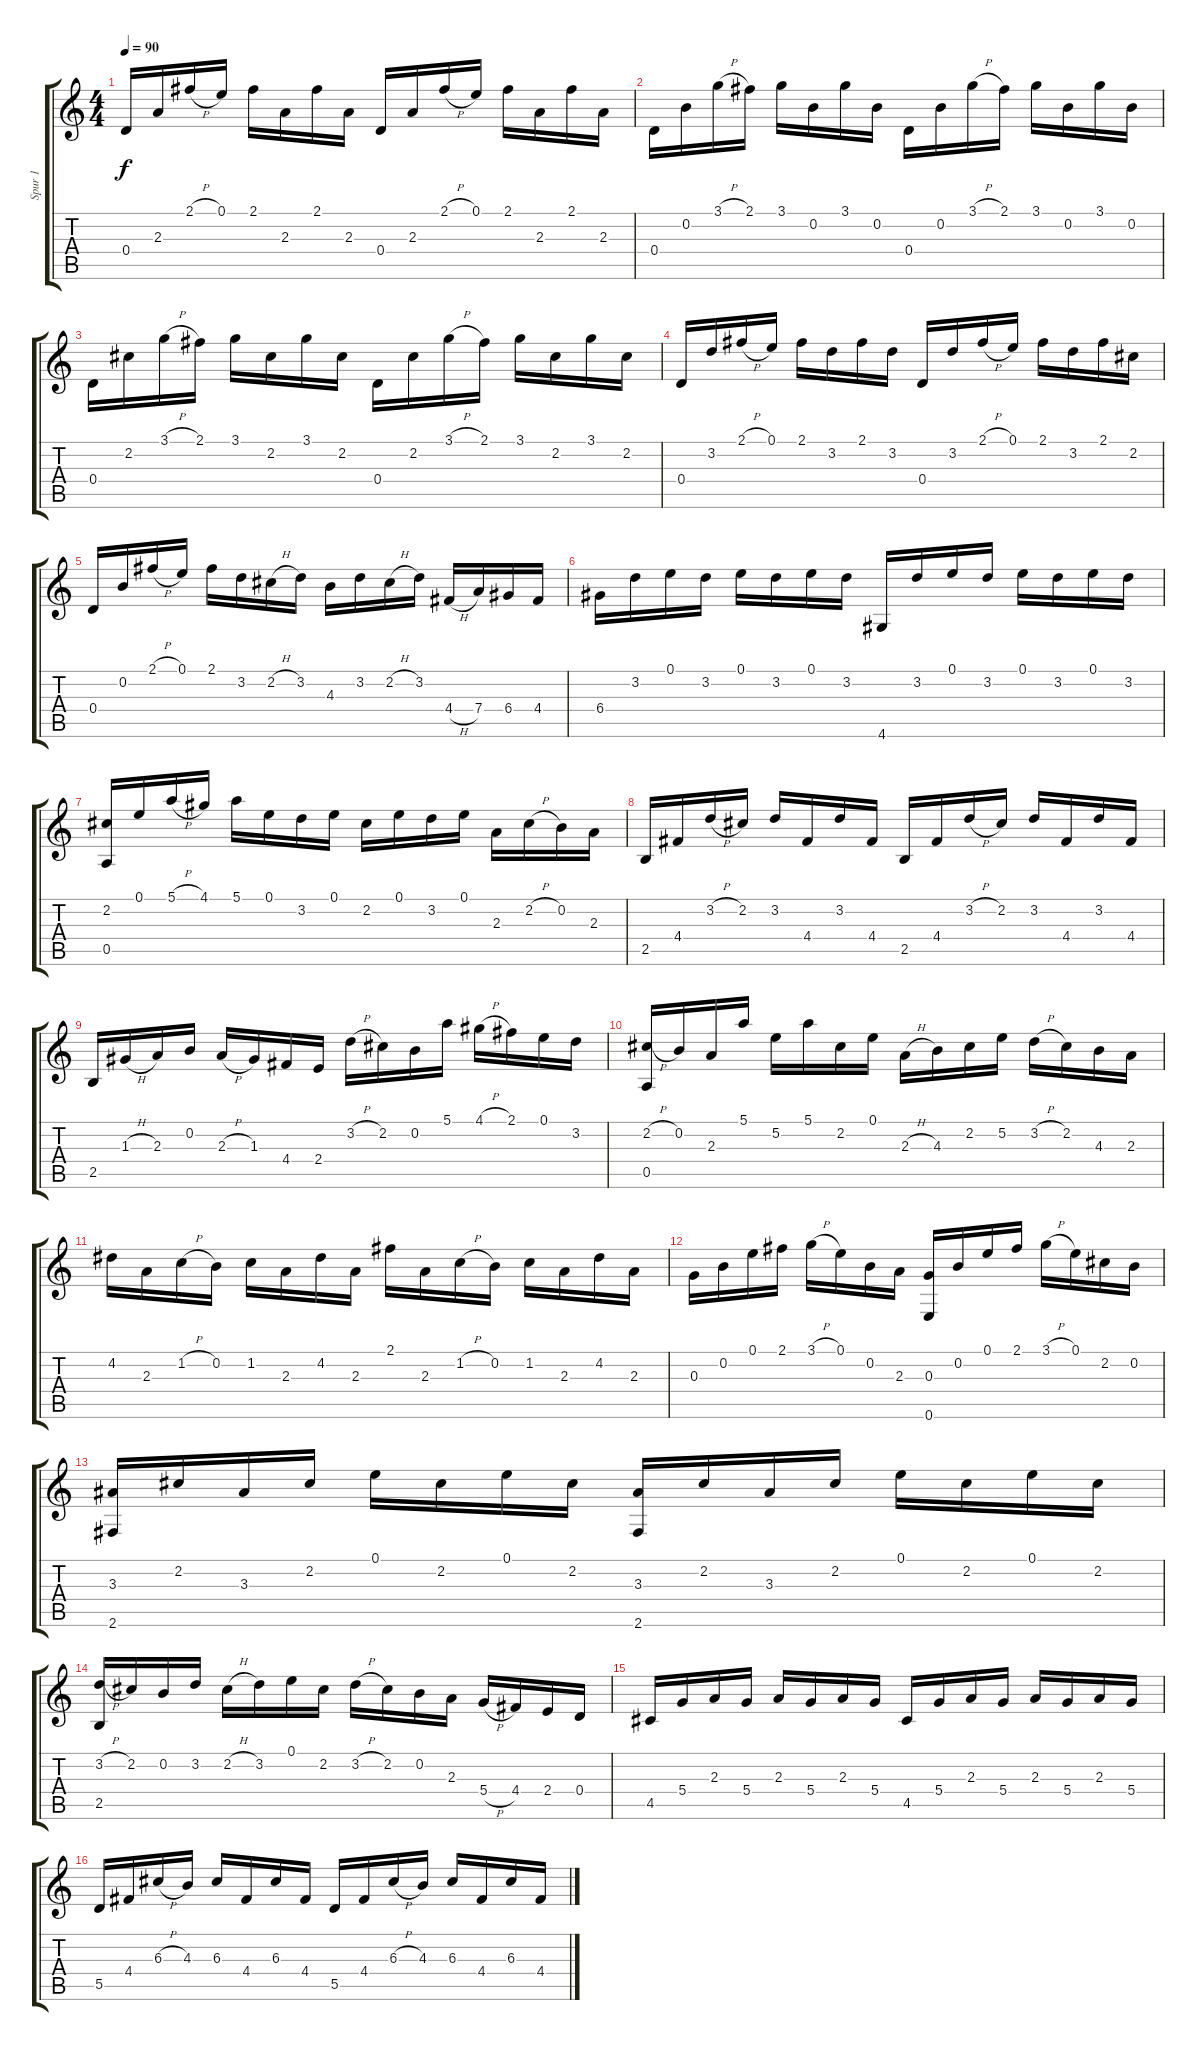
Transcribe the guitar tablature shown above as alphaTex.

\track ("Spur 1" "Spur 1") {instrument acousticguitarnylon}
\staff {score tabs}
\tuning (E4 B3 G3 D3 A2 E2) {hide}
\ts (4 4)
\tempo 90
\clef g2
\ks c
0.4.16{dy f instrument acousticguitarnylon} 2.3.16 2.1{h}.16 0.1.16 2.1.16 2.3.16 2.1.16 2.3.16 0.4.16 2.3.16 2.1{h}.16 0.1.16 2.1.16 2.3.16 2.1.16 2.3.16 |
0.4.16 0.2.16 3.1{h}.16 2.1.16 3.1.16 0.2.16 3.1.16 0.2.16 0.4.16 0.2.16 3.1{h}.16 2.1.16 3.1.16 0.2.16 3.1.16 0.2.16 |
0.4.16 2.2.16 3.1{h}.16 2.1.16 3.1.16 2.2.16 3.1.16 2.2.16 0.4.16 2.2.16 3.1{h}.16 2.1.16 3.1.16 2.2.16 3.1.16 2.2.16 |
0.4.16 3.2.16 2.1{h}.16 0.1.16 2.1.16 3.2.16 2.1.16 3.2.16 0.4.16 3.2.16 2.1{h}.16 0.1.16 2.1.16 3.2.16 2.1.16 2.2.16 |
0.4.16 0.2.16 2.1{h}.16 0.1.16 2.1.16 3.2.16 2.2{h}.16 3.2.16 4.3.16 3.2.16 2.2{h}.16 3.2.16 4.4{h}.16 7.4.16 6.4.16 4.4.16 |
6.4.16 3.2.16 0.1.16 3.2.16 0.1.16 3.2.16 0.1.16 3.2.16 4.6.16 3.2.16 0.1.16 3.2.16 0.1.16 3.2.16 0.1.16 3.2.16 |
(2.2 0.5).16 0.1.16 5.1{h}.16 4.1.16 5.1.16 0.1.16 3.2.16 0.1.16 2.2.16 0.1.16 3.2.16 0.1.16 2.3.16 2.2{h}.16 0.2.16 2.3.16 |
2.5.16 4.4.16 3.2{h}.16 2.2.16 3.2.16 4.4.16 3.2.16 4.4.16 2.5.16 4.4.16 3.2{h}.16 2.2.16 3.2.16 4.4.16 3.2.16 4.4.16 |
2.5.16 1.3{h}.16 2.3.16 0.2.16 2.3{h}.16 1.3.16 4.4.16 2.4.16 3.2{h}.16 2.2.16 0.2.16 5.1.16 4.1{h}.16 2.1.16 0.1.16 3.2.16 |
(2.2{h} 0.5).16 0.2.16 2.3.16 5.1.16 5.2.16 5.1.16 2.2.16 0.1.16 2.3{h}.16 4.3.16 2.2.16 5.2.16 3.2{h}.16 2.2.16 4.3.16 2.3.16 |
4.2.16 2.3.16 1.2{h}.16 0.2.16 1.2.16 2.3.16 4.2.16 2.3.16 2.1.16 2.3.16 1.2{h}.16 0.2.16 1.2.16 2.3.16 4.2.16 2.3.16 |
0.3.16 0.2.16 0.1.16 2.1.16 3.1{h}.16 0.1.16 0.2.16 2.3.16 (0.3 0.6).16 0.2.16 0.1.16 2.1.16 3.1{h}.16 0.1.16 2.2.16 0.2.16 |
(3.3 2.6).16 2.2.16 3.3.16 2.2.16 0.1.16 2.2.16 0.1.16 2.2.16 (3.3 2.6).16 2.2.16 3.3.16 2.2.16 0.1.16 2.2.16 0.1.16 2.2.16 |
(3.2{h} 2.5).16 2.2.16 0.2.16 3.2.16 2.2{h}.16 3.2.16 0.1.16 2.2.16 3.2{h}.16 2.2.16 0.2.16 2.3.16 5.4{h}.16 4.4.16 2.4.16 0.4.16 |
4.5.16 5.4.16 2.3.16 5.4.16 2.3.16 5.4.16 2.3.16 5.4.16 4.5.16 5.4.16 2.3.16 5.4.16 2.3.16 5.4.16 2.3.16 5.4.16 |
5.5.16 4.4.16 6.3{h}.16 4.3.16 6.3.16 4.4.16 6.3.16 4.4.16 5.5.16 4.4.16 6.3{h}.16 4.3.16 6.3.16 4.4.16 6.3.16 4.4.16
